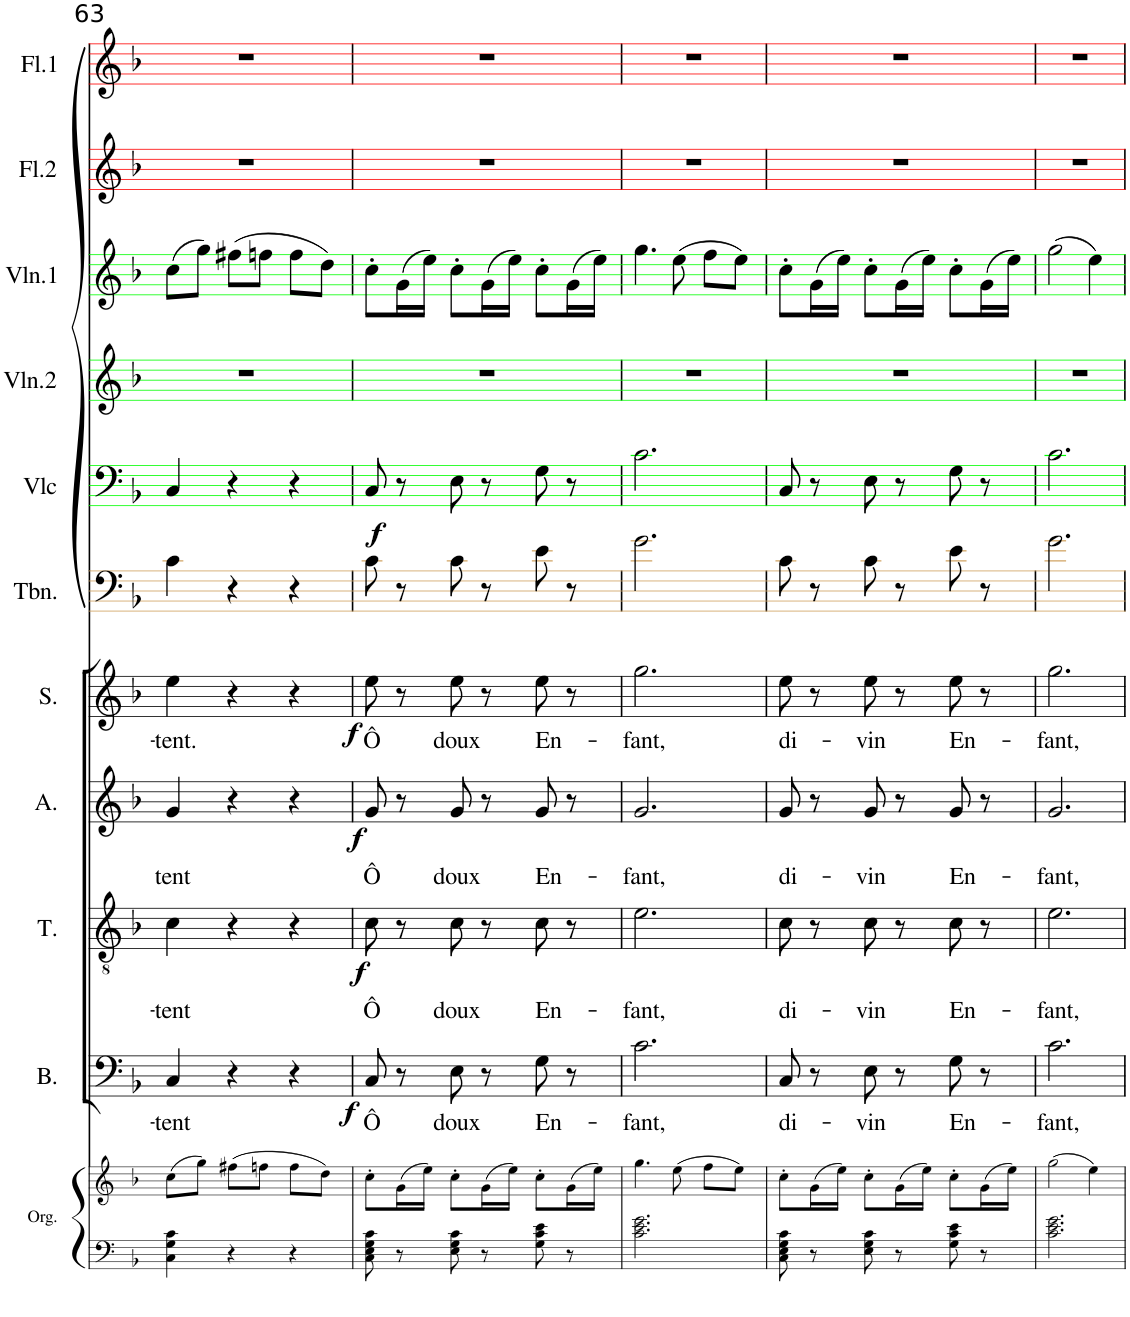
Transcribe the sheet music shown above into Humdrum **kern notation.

**kern	**kern	**kern	**text	**dynam	**kern	**text	**dynam	**kern	**text	**dynam	**kern	**text	**dynam	**kern	**kern	**dynam	**kern	**kern	**kern	**kern
*part11	*part11	*part10	*part10	*part10	*part9	*part9	*part9	*part8	*part8	*part8	*part7	*part7	*part7	*part6	*part5	*part5	*part4	*part3	*part2	*part1
*staff12	*staff11	*staff10	*staff10	*staff10	*staff9	*staff9	*staff9	*staff8	*staff8	*staff8	*staff7	*staff7	*staff7	*staff6	*staff5	*staff5	*staff4	*staff3	*staff2	*staff1
*I"Orgue	*	*I"Bass	*	*	*I"Ténor	*	*	*I"Alto	*	*	*I"Soprano	*	*	*I"Trombone	*I"Violoncelle	*	*I"Violon 2	*I"Violon 1	*I"Flûte 2	*I"Flûte 1
*I'Org.	*	*I'B.	*	*	*I'T.	*	*	*I'A.	*	*	*I'S.	*	*	*I'Tbn.	*I'Vlc	*	*I'Vln.2	*I'Vln.1	*I'Fl.2	*I'Fl.1
!!LO:PB:g=z
*clefF4	*clefG2	*clefF4	*	*	*clefGv2	*	*	*clefG2	*	*	*clefG2	*	*	*clefF4	*clefF4	*	*clefG2	*clefG2	*clefG2	*clefG2
*k[b-]	*k[b-]	*k[b-]	*	*	*k[b-]	*	*	*k[b-]	*	*	*k[b-]	*	*	*k[b-]	*k[b-]	*	*k[b-]	*k[b-]	*k[b-]	*k[b-]
*M3/4	*M3/4	*M3/4	*	*	*M3/4	*	*	*M3/4	*	*	*M3/4	*	*	*M3/4	*M3/4	*	*M3/4	*M3/4	*M3/4	*M3/4
=63	=63	=63	=63	=63	=63	=63	=63	=63	=63	=63	=63	=63	=63	=63	=63	=63	=63	=63	=63	=63
!	!	!	!LO:LY:b	!	!	!LO:LY:b	!	!	!LO:LY:b	!	!	!LO:LY:b	!	!	!	!	!	!	!	!
4C\ 4G\ 4c\	(8cc\L	4C/	-tent	.	4c\	-tent	.	4g/	-tent	.	4ee\	-tent.	.	4c\	4C/	.	2.r	(8cc\L	2.r	2.r
.	8gg\J)	.	.	.	.	.	.	.	.	.	.	.	.	.	.	.	.	8gg\J)	.	.
4r	(8ff#X\L	4r	.	.	4r	.	.	4r	.	.	4r	.	.	4r	4r	.	.	(8ff#X\L	.	.
.	8ffn\J	.	.	.	.	.	.	.	.	.	.	.	.	.	.	.	.	8ffn\J	.	.
4r	8ff\L	4r	.	.	4r	.	.	4r	.	.	4r	.	.	4r	4r	.	.	8ff\L	.	.
.	8dd\J)	.	.	.	.	.	.	.	.	.	.	.	.	.	.	.	.	8dd\J)	.	.
=64	=64	=64	=64	=64	=64	=64	=64	=64	=64	=64	=64	=64	=64	=64	=64	=64	=64	=64	=64	=64
!	!	!	!LO:LY:b	!LO:DY:b	!	!LO:LY:b	!LO:DY:b	!	!LO:LY:b	!LO:DY:b	!	!LO:LY:b	!LO:DY:b	!	!	!LO:DY:b	!	!	!	!
8C\ 8E\ 8G\ 8c\	8cc'\L	8C/	Ô	f	8c\	Ô	f	8g/	Ô	f	8ee\	Ô	f	8c\	8C/	f	2.r	8cc'\L	2.r	2.r
8r	(16g\L	8r	.	.	8r	.	.	8r	.	.	8r	.	.	8r	8r	.	.	(16g\L	.	.
.	16ee\JJ)	.	.	.	.	.	.	.	.	.	.	.	.	.	.	.	.	16ee\JJ)	.	.
!	!	!	!LO:LY:b	!	!	!LO:LY:b	!	!	!LO:LY:b	!	!	!LO:LY:b	!	!	!	!	!	!	!	!
8E\ 8G\ 8c\	8cc'\L	8E\	doux	.	8c\	doux	.	8g/	doux	.	8ee\	doux	.	8c\	8E\	.	.	8cc'\L	.	.
8r	(16g\L	8r	.	.	8r	.	.	8r	.	.	8r	.	.	8r	8r	.	.	(16g\L	.	.
.	16ee\JJ)	.	.	.	.	.	.	.	.	.	.	.	.	.	.	.	.	16ee\JJ)	.	.
!	!	!	!LO:LY:b	!	!	!LO:LY:b	!	!	!LO:LY:b	!	!	!LO:LY:b	!	!	!	!	!	!	!	!
8G\ 8c\ 8e\	8cc'\L	8G\	En-	.	8c\	En-	.	8g/	En-	.	8ee\	En-	.	8e\	8G\	.	.	8cc'\L	.	.
8r	(16g\L	8r	.	.	8r	.	.	8r	.	.	8r	.	.	8r	8r	.	.	(16g\L	.	.
.	16ee\JJ)	.	.	.	.	.	.	.	.	.	.	.	.	.	.	.	.	16ee\JJ)	.	.
=65	=65	=65	=65	=65	=65	=65	=65	=65	=65	=65	=65	=65	=65	=65	=65	=65	=65	=65	=65	=65
!	!	!	!LO:LY:b	!	!	!LO:LY:b	!	!	!LO:LY:b	!	!	!LO:LY:b	!	!	!	!	!	!	!	!
2.c\ 2.e\ 2.g\	4.gg\	2.c\	-fant,	.	2.e\	-fant,	.	2.g/	-fant,	.	2.gg\	-fant,	.	2.g\	2.c\	.	2.r	4.gg\	2.r	2.r
.	(8ee\	.	.	.	.	.	.	.	.	.	.	.	.	.	.	.	.	(8ee\	.	.
.	8ff\L	.	.	.	.	.	.	.	.	.	.	.	.	.	.	.	.	8ff\L	.	.
.	8ee\J)	.	.	.	.	.	.	.	.	.	.	.	.	.	.	.	.	8ee\J)	.	.
=66	=66	=66	=66	=66	=66	=66	=66	=66	=66	=66	=66	=66	=66	=66	=66	=66	=66	=66	=66	=66
!	!	!	!LO:LY:b	!	!	!LO:LY:b	!	!	!LO:LY:b	!	!	!LO:LY:b	!	!	!	!	!	!	!	!
8C\ 8E\ 8G\ 8c\	8cc'\L	8C/	di-	.	8c\	di-	.	8g/	di-	.	8ee\	di-	.	8c\	8C/	.	2.r	8cc'\L	2.r	2.r
8r	(16g\L	8r	.	.	8r	.	.	8r	.	.	8r	.	.	8r	8r	.	.	(16g\L	.	.
.	16ee\JJ)	.	.	.	.	.	.	.	.	.	.	.	.	.	.	.	.	16ee\JJ)	.	.
!	!	!	!LO:LY:b	!	!	!LO:LY:b	!	!	!LO:LY:b	!	!	!LO:LY:b	!	!	!	!	!	!	!	!
8E\ 8G\ 8c\	8cc'\L	8E\	-vin	.	8c\	-vin	.	8g/	-vin	.	8ee\	-vin	.	8c\	8E\	.	.	8cc'\L	.	.
8r	(16g\L	8r	.	.	8r	.	.	8r	.	.	8r	.	.	8r	8r	.	.	(16g\L	.	.
.	16ee\JJ)	.	.	.	.	.	.	.	.	.	.	.	.	.	.	.	.	16ee\JJ)	.	.
!	!	!	!LO:LY:b	!	!	!LO:LY:b	!	!	!LO:LY:b	!	!	!LO:LY:b	!	!	!	!	!	!	!	!
8G\ 8c\ 8e\	8cc'\L	8G\	En-	.	8c\	En-	.	8g/	En-	.	8ee\	En-	.	8e\	8G\	.	.	8cc'\L	.	.
8r	(16g\L	8r	.	.	8r	.	.	8r	.	.	8r	.	.	8r	8r	.	.	(16g\L	.	.
.	16ee\JJ)	.	.	.	.	.	.	.	.	.	.	.	.	.	.	.	.	16ee\JJ)	.	.
=67	=67	=67	=67	=67	=67	=67	=67	=67	=67	=67	=67	=67	=67	=67	=67	=67	=67	=67	=67	=67
!	!	!	!LO:LY:b	!	!	!LO:LY:b	!	!	!LO:LY:b	!	!	!LO:LY:b	!	!	!	!	!	!	!	!
2.c\ 2.e\ 2.g\	(2gg\	2.c\	-fant,	.	2.e\	-fant,	.	2.g/	-fant,	.	2.gg\	-fant,	.	2.g\	2.c\	.	2.r	(2gg\	2.r	2.r
.	4ee\)	.	.	.	.	.	.	.	.	.	.	.	.	.	.	.	.	4ee\)	.	.
=	=	=	=	=	=	=	=	=	=	=	=	=	=	=	=	=	=	=	=	=
*-	*-	*-	*-	*-	*-	*-	*-	*-	*-	*-	*-	*-	*-	*-	*-	*-	*-	*-	*-	*-
